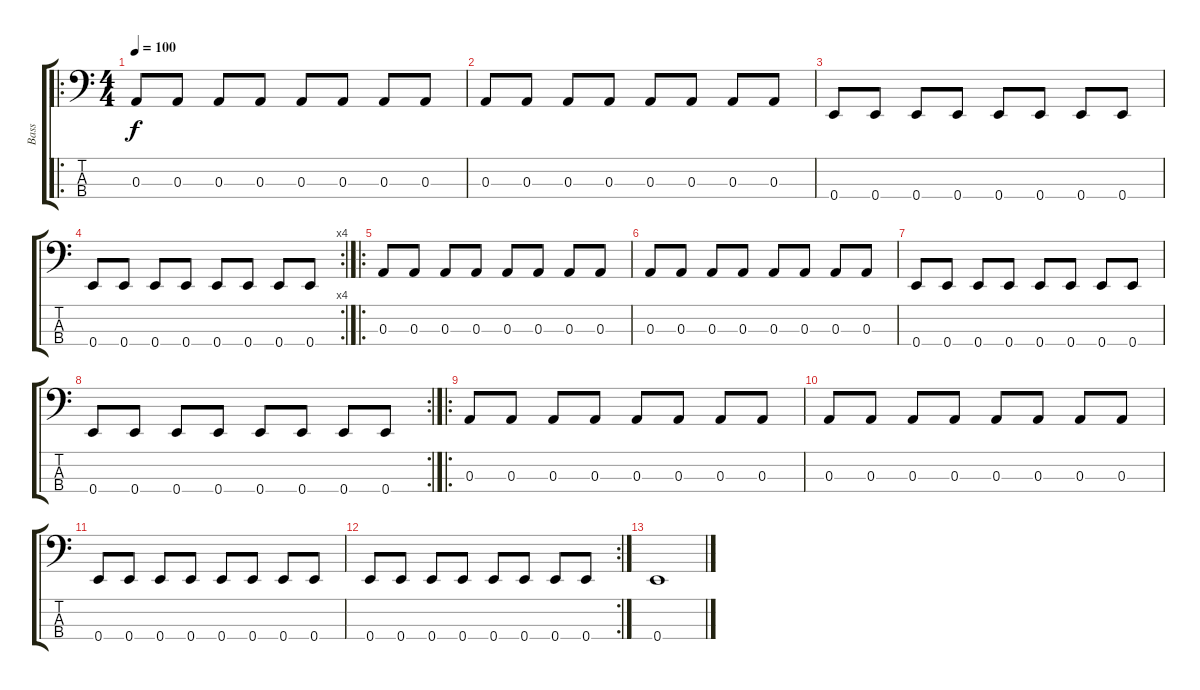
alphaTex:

\track ("Bass" "Bass") {instrument electricbassfinger}
\staff {score tabs}
\tuning (G2 D2 A1 E1) {hide}
\ro
\ts (4 4)
\tempo 100
\clef f4
\ks c
0.3.8{dy f} 0.3.8 0.3.8 0.3.8 0.3.8 0.3.8 0.3.8 0.3.8 |
0.3.8 0.3.8 0.3.8 0.3.8 0.3.8 0.3.8 0.3.8 0.3.8 |
0.4.8 0.4.8 0.4.8 0.4.8 0.4.8 0.4.8 0.4.8 0.4.8 |
\rc 4
0.4.8 0.4.8 0.4.8 0.4.8 0.4.8 0.4.8 0.4.8 0.4.8 |
\ro
0.3.8 0.3.8 0.3.8 0.3.8 0.3.8 0.3.8 0.3.8 0.3.8 |
0.3.8 0.3.8 0.3.8 0.3.8 0.3.8 0.3.8 0.3.8 0.3.8 |
0.4.8 0.4.8 0.4.8 0.4.8 0.4.8 0.4.8 0.4.8 0.4.8 |
\rc 2
0.4.8 0.4.8 0.4.8 0.4.8 0.4.8 0.4.8 0.4.8 0.4.8 |
\ro
0.3.8 0.3.8 0.3.8 0.3.8 0.3.8 0.3.8 0.3.8 0.3.8 |
0.3.8 0.3.8 0.3.8 0.3.8 0.3.8 0.3.8 0.3.8 0.3.8 |
0.4.8 0.4.8 0.4.8 0.4.8 0.4.8 0.4.8 0.4.8 0.4.8 |
\rc 2
0.4.8 0.4.8 0.4.8 0.4.8 0.4.8 0.4.8 0.4.8 0.4.8 |
0.4.1
